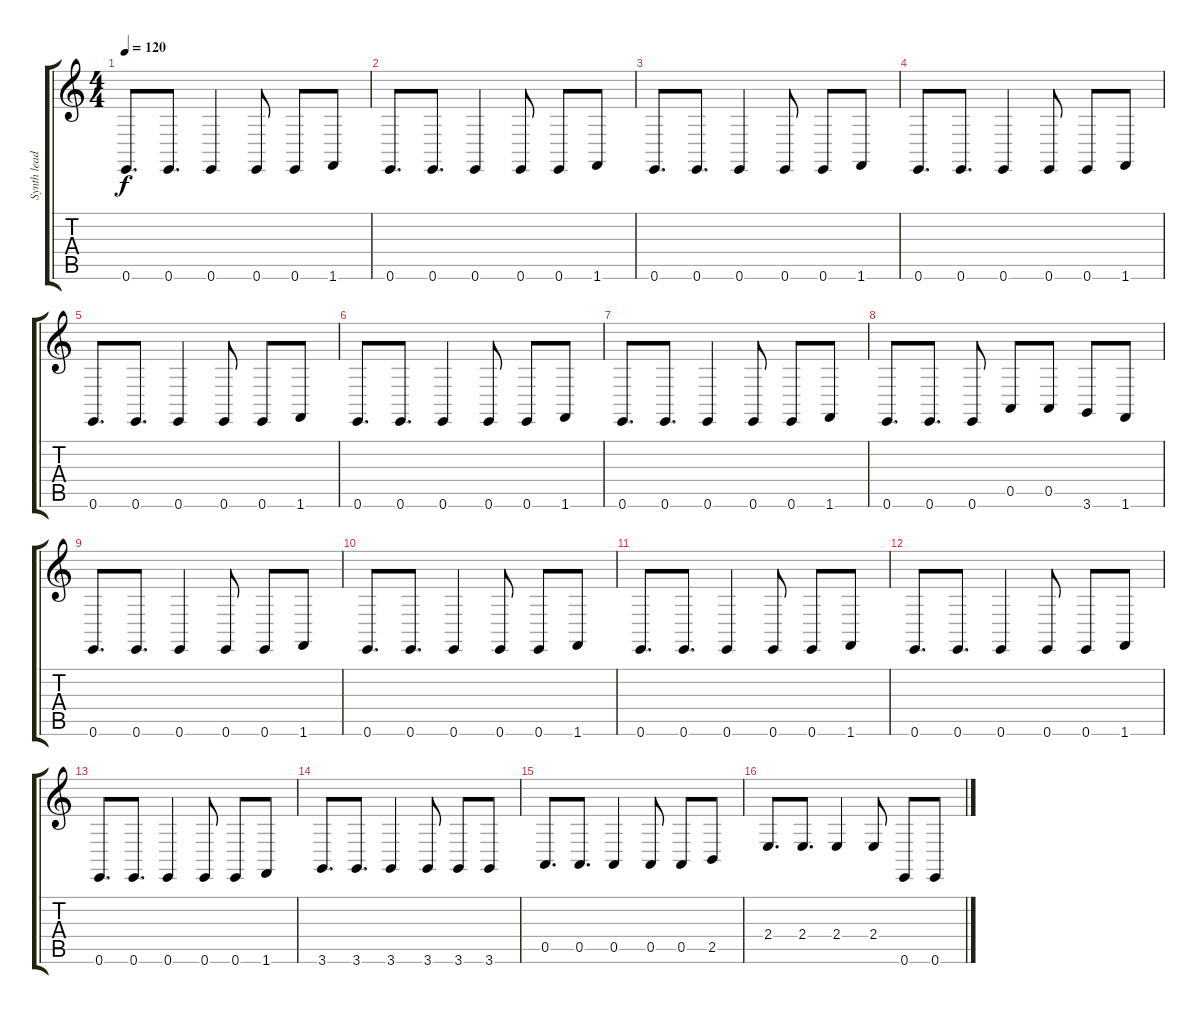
\track ("Synth lead" "Synth lead") {instrument lead2sawtooth}
\staff {score tabs}
\tuning (E4 B3 G3 D3 A2 E2) {hide}
\ts (4 4)
\tempo 120
\clef g2
\ks c
0.6.8{d dy f} 0.6.8{d} 0.6.4 0.6.8 0.6.8 1.6.8 |
0.6.8{d} 0.6.8{d} 0.6.4 0.6.8 0.6.8 1.6.8 |
0.6.8{d} 0.6.8{d} 0.6.4 0.6.8 0.6.8 1.6.8 |
0.6.8{d} 0.6.8{d} 0.6.4 0.6.8 0.6.8 1.6.8 |
0.6.8{d} 0.6.8{d} 0.6.4 0.6.8 0.6.8 1.6.8 |
0.6.8{d} 0.6.8{d} 0.6.4 0.6.8 0.6.8 1.6.8 |
0.6.8{d} 0.6.8{d} 0.6.4 0.6.8 0.6.8 1.6.8 |
0.6.8{d} 0.6.8{d} 0.6.8 0.5.8 0.5.8 3.6.8 1.6.8 |
0.6.8{d} 0.6.8{d} 0.6.4 0.6.8 0.6.8 1.6.8 |
0.6.8{d} 0.6.8{d} 0.6.4 0.6.8 0.6.8 1.6.8 |
0.6.8{d} 0.6.8{d} 0.6.4 0.6.8 0.6.8 1.6.8 |
0.6.8{d} 0.6.8{d} 0.6.4 0.6.8 0.6.8 1.6.8 |
0.6.8{d} 0.6.8{d} 0.6.4 0.6.8 0.6.8 1.6.8 |
3.6.8{d} 3.6.8{d} 3.6.4 3.6.8 3.6.8 3.6.8 |
0.5.8{d} 0.5.8{d} 0.5.4 0.5.8 0.5.8 2.5.8 |
2.4.8{d} 2.4.8{d} 2.4.4 2.4.8 0.6.8 0.6.8
